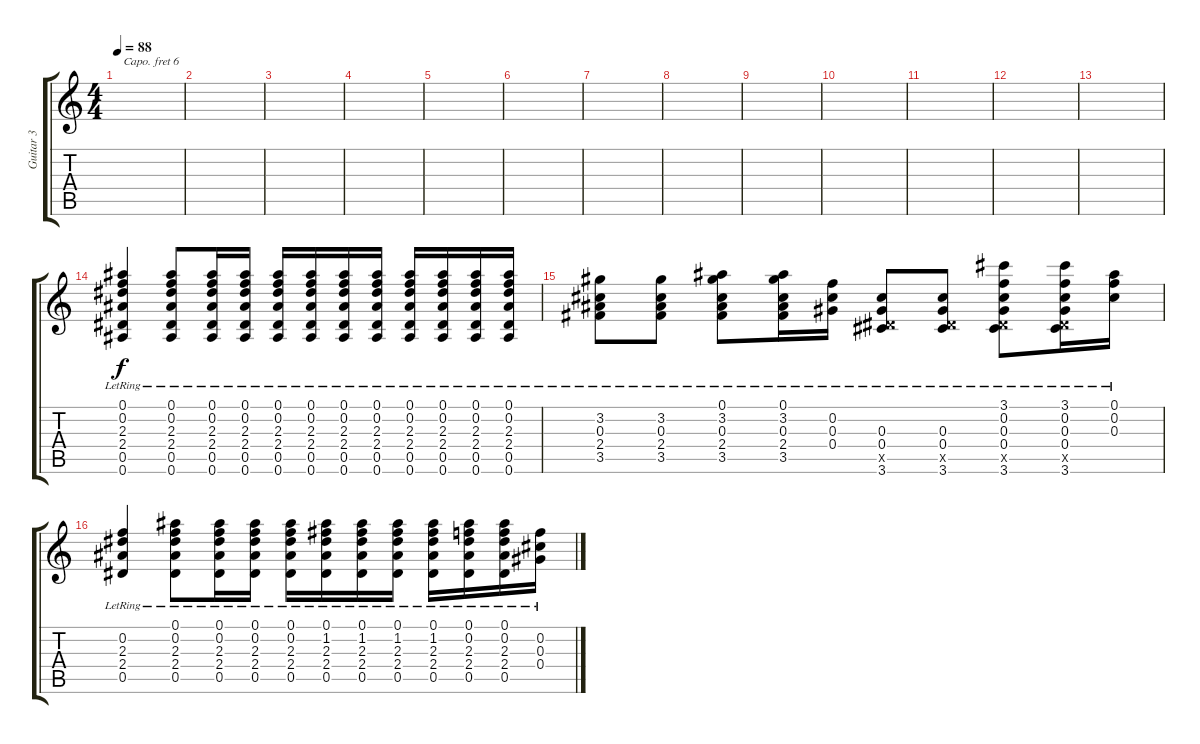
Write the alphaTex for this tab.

\track ("Guitar 3" "Guitar 3") {instrument electricguitarclean}
\staff {score tabs}
\capo 6
\tuning (E4 B3 G3 D3 A2 E2) {hide}
\ts (4 4)
\tempo 88
\clef g2
\ks c
|
|
|
|
|
|
|
|
|
|
|
|
|
(0.1{lr} 0.2{lr} 2.3{lr} 2.4{lr} 0.5{lr} 0.6{lr}).4 (0.1{lr} 0.2{lr} 2.3 2.4{lr} 0.5{lr} 0.6{lr}).8 (0.1{lr} 0.2{lr} 2.3 2.4{lr} 0.5{lr} 0.6{lr}).16 (0.1{lr} 0.2{lr} 2.3 2.4{lr} 0.5{lr} 0.6{lr}).16 (0.1{lr} 0.2{lr} 2.3{lr} 2.4{lr} 0.5{lr} 0.6{lr}).16 (0.1{lr} 0.2{lr} 2.3{lr} 2.4{lr} 0.5{lr} 0.6{lr}).16 (0.1{lr} 0.2{lr} 2.3{lr} 2.4{lr} 0.5{lr} 0.6{lr}).16 (0.1{lr} 0.2{lr} 2.3{lr} 2.4{lr} 0.5{lr} 0.6{lr}).16 (0.1{lr} 0.2{lr} 2.3{lr} 2.4{lr} 0.5{lr} 0.6{lr}).16 (0.1{lr} 0.2{lr} 2.3{lr} 2.4{lr} 0.5{lr} 0.6{lr}).16 (0.1{lr} 0.2{lr} 2.3{lr} 2.4{lr} 0.5{lr} 0.6{lr}).16 (0.1{lr} 0.2{lr} 2.3{lr} 2.4{lr} 0.5{lr} 0.6{lr}).16 |
(3.2{lr} 0.3{lr} 2.4{lr} 3.5{lr}).8 (3.2{lr} 0.3{lr} 2.4{lr} 3.5{lr}).8 (0.1{lr} 3.2{lr} 0.3{lr} 2.4{lr} 3.5{lr}).8 (0.1{lr} 3.2{lr} 0.3{lr} 2.4{lr} 3.5{lr}).16 (0.2{lr} 0.3{lr} 0.4{lr}).16 (0.3{lr} 0.4{lr} 0.5{x} 3.6{lr}).8 (0.3{lr} 0.4{lr} 0.5{x} 3.6{lr}).8 (3.1{lr} 0.2{lr} 0.3{lr} 0.4{lr} 0.5{x} 3.6{lr}).8 (3.1{lr} 0.2{lr} 0.3{lr} 0.4{lr} 0.5{x} 3.6{lr}).16 (0.1{lr} 0.2{lr} 0.3{lr}).16 |
(0.2{lr} 2.3{lr} 2.4{lr} 0.5{lr}).4 (0.1{lr} 0.2{lr} 2.3{lr} 2.4{lr} 0.5{lr}).8 (0.1{lr} 0.2{lr} 2.3{lr} 2.4{lr} 0.5{lr}).16 (0.1{lr} 0.2{lr} 2.3{lr} 2.4{lr} 0.5{lr}).16 (0.1{lr} 0.2{lr} 2.3{lr} 2.4 0.5{lr}).16 (0.1{lr} 1.2{lr} 2.3{lr} 2.4{lr} 0.5{lr}).16 (0.1{lr} 1.2{lr} 2.3{lr} 2.4{lr} 0.5{lr}).16 (0.1{lr} 1.2{lr} 2.3{lr} 2.4{lr} 0.5{lr}).16 (0.1{lr} 1.2{lr} 2.3{lr} 2.4{lr} 0.5{lr}).16 (0.1{lr} 0.2{lr} 2.3{lr} 2.4{lr} 0.5{lr}).16 (0.1{lr} 0.2{lr} 2.3{lr} 2.4{lr} 0.5{lr}).16 (0.2{lr} 0.3{lr} 0.4{lr}).16
